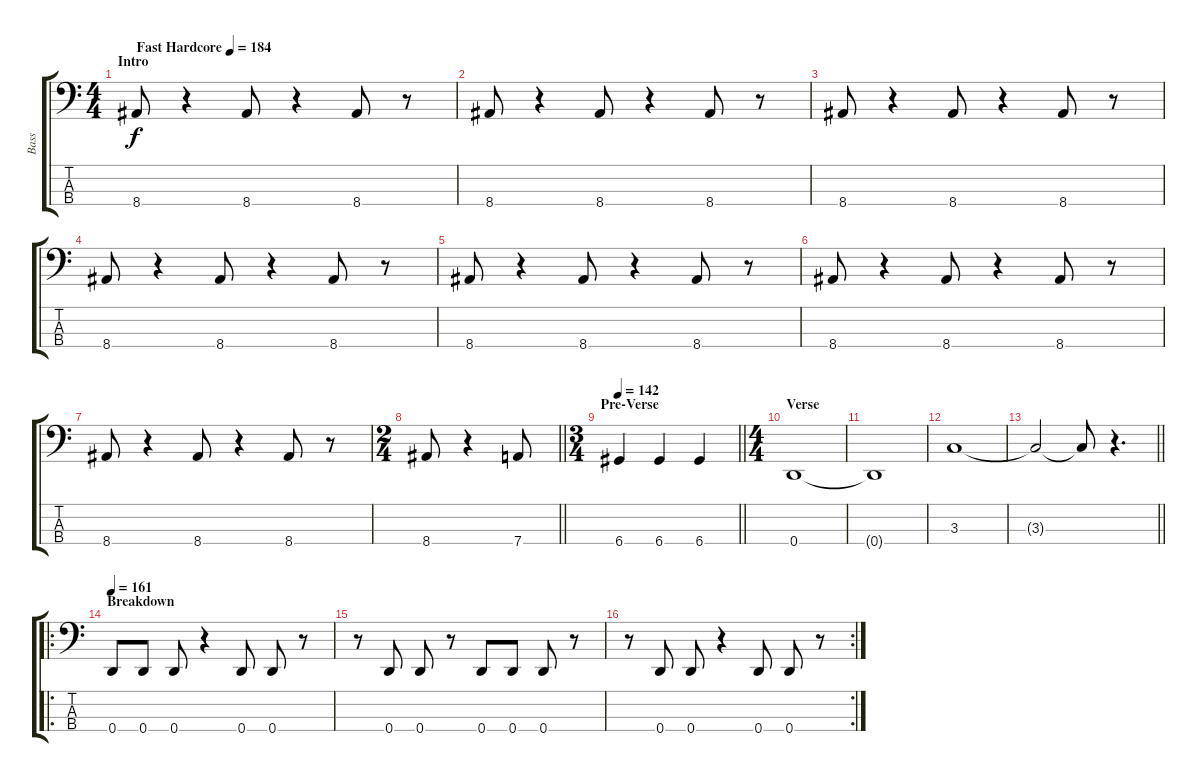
\track ("Bass" "Bass") {instrument electricbasspick}
\staff {score tabs}
\tuning (G2 D2 A1 D1) {hide}
\ts (4 4)
\section ("" "Intro")
\tempo (184 "Fast Hardcore")
\clef f4
\ks c
8.4.8{dy f instrument electricbasspick} r.4 8.4.8 r.4 8.4.8 r.8 |
8.4.8 r.4 8.4.8 r.4 8.4.8 r.8 |
8.4.8 r.4 8.4.8 r.4 8.4.8 r.8 |
8.4.8 r.4 8.4.8 r.4 8.4.8 r.8 |
8.4.8 r.4 8.4.8 r.4 8.4.8 r.8 |
8.4.8 r.4 8.4.8 r.4 8.4.8 r.8 |
8.4.8 r.4 8.4.8 r.4 8.4.8 r.8 |
\ts (2 4)
\barLineRight lightlight
8.4.8 r.4 7.4.8 |
\ts (3 4)
\section ("" "Pre-Verse")
\tempo 142
\barLineRight lightlight
6.4.4 6.4.4 6.4.4 |
\ts (4 4)
\section ("" "Verse")
0.4.1 |
0.4{t}.1 |
3.3.1 |
\barLineRight lightlight
3.3{t}.2 3.3{t}.8 r.4{d} |
\ro
\section ("" "Breakdown")
\tempo 161
0.4.8 0.4.8 0.4.8 r.4 0.4.8 0.4.8 r.8 |
r.8 0.4.8 0.4.8 r.8 0.4.8 0.4.8 0.4.8 r.8 |
\rc 2
r.8 0.4.8 0.4.8 r.4 0.4.8 0.4.8 r.8
